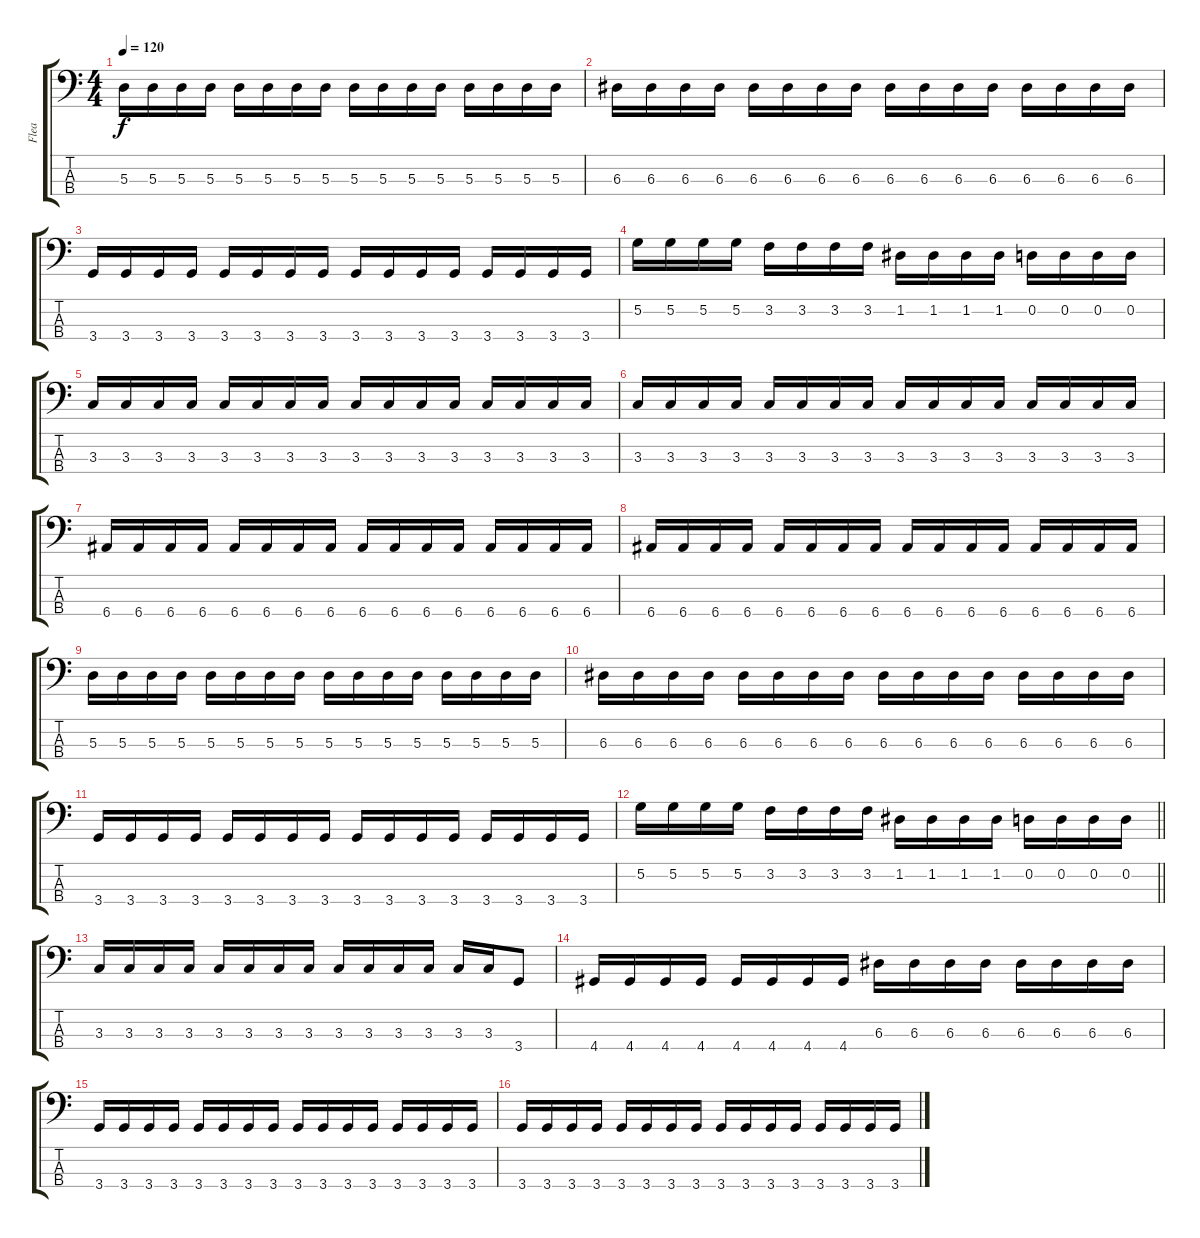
\track ("Flea" "Flea") {instrument electricbasspick}
\staff {score tabs}
\tuning (G2 D2 A1 E1) {hide}
\ts (4 4)
\tempo 120
\clef f4
\ks c
5.3.16{dy f} 5.3.16 5.3.16 5.3.16 5.3.16 5.3.16 5.3.16 5.3.16 5.3.16 5.3.16 5.3.16 5.3.16 5.3.16 5.3.16 5.3.16 5.3.16 |
6.3.16 6.3.16 6.3.16 6.3.16 6.3.16 6.3.16 6.3.16 6.3.16 6.3.16 6.3.16 6.3.16 6.3.16 6.3.16 6.3.16 6.3.16 6.3.16 |
3.4.16 3.4.16 3.4.16 3.4.16 3.4.16 3.4.16 3.4.16 3.4.16 3.4.16 3.4.16 3.4.16 3.4.16 3.4.16 3.4.16 3.4.16 3.4.16 |
5.2.16 5.2.16 5.2.16 5.2.16 3.2.16 3.2.16 3.2.16 3.2.16 1.2.16 1.2.16 1.2.16 1.2.16 0.2.16 0.2.16 0.2.16 0.2.16 |
3.3.16 3.3.16 3.3.16 3.3.16 3.3.16 3.3.16 3.3.16 3.3.16 3.3.16 3.3.16 3.3.16 3.3.16 3.3.16 3.3.16 3.3.16 3.3.16 |
3.3.16 3.3.16 3.3.16 3.3.16 3.3.16 3.3.16 3.3.16 3.3.16 3.3.16 3.3.16 3.3.16 3.3.16 3.3.16 3.3.16 3.3.16 3.3.16 |
6.4.16 6.4.16 6.4.16 6.4.16 6.4.16 6.4.16 6.4.16 6.4.16 6.4.16 6.4.16 6.4.16 6.4.16 6.4.16 6.4.16 6.4.16 6.4.16 |
6.4.16 6.4.16 6.4.16 6.4.16 6.4.16 6.4.16 6.4.16 6.4.16 6.4.16 6.4.16 6.4.16 6.4.16 6.4.16 6.4.16 6.4.16 6.4.16 |
5.3.16 5.3.16 5.3.16 5.3.16 5.3.16 5.3.16 5.3.16 5.3.16 5.3.16 5.3.16 5.3.16 5.3.16 5.3.16 5.3.16 5.3.16 5.3.16 |
6.3.16 6.3.16 6.3.16 6.3.16 6.3.16 6.3.16 6.3.16 6.3.16 6.3.16 6.3.16 6.3.16 6.3.16 6.3.16 6.3.16 6.3.16 6.3.16 |
3.4.16 3.4.16 3.4.16 3.4.16 3.4.16 3.4.16 3.4.16 3.4.16 3.4.16 3.4.16 3.4.16 3.4.16 3.4.16 3.4.16 3.4.16 3.4.16 |
\barLineRight lightlight
5.2.16 5.2.16 5.2.16 5.2.16 3.2.16 3.2.16 3.2.16 3.2.16 1.2.16 1.2.16 1.2.16 1.2.16 0.2.16 0.2.16 0.2.16 0.2.16 |
3.3.16 3.3.16 3.3.16 3.3.16 3.3.16 3.3.16 3.3.16 3.3.16 3.3.16 3.3.16 3.3.16 3.3.16 3.3.16 3.3.16 3.4.8 |
4.4.16 4.4.16 4.4.16 4.4.16 4.4.16 4.4.16 4.4.16 4.4.16 6.3.16 6.3.16 6.3.16 6.3.16 6.3.16 6.3.16 6.3.16 6.3.16 |
3.4.16 3.4.16 3.4.16 3.4.16 3.4.16 3.4.16 3.4.16 3.4.16 3.4.16 3.4.16 3.4.16 3.4.16 3.4.16 3.4.16 3.4.16 3.4.16 |
3.4.16 3.4.16 3.4.16 3.4.16 3.4.16 3.4.16 3.4.16 3.4.16 3.4.16 3.4.16 3.4.16 3.4.16 3.4.16 3.4.16 3.4.16 3.4.16
